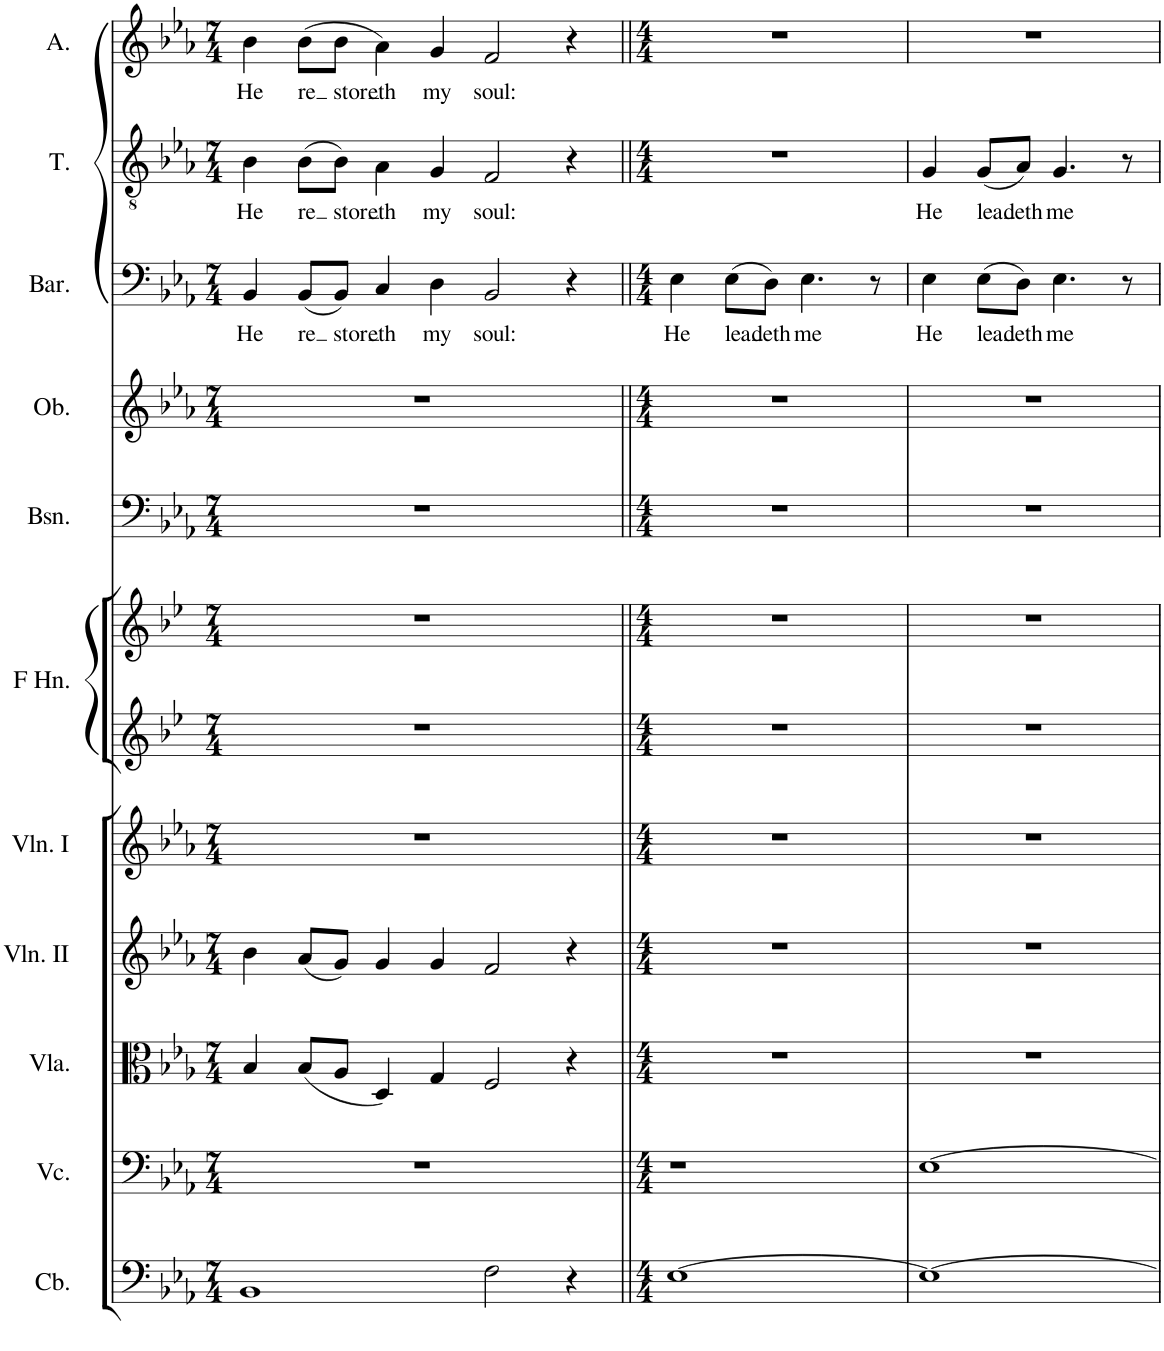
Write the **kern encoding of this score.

**kern	**kern	**kern	**kern	**kern	**kern	**kern	**kern	**kern	**kern	**text	**kern	**text	**kern	**text
*part11	*part10	*part9	*part8	*part7	*part6	*part6	*part5	*part4	*part3	*part3	*part2	*part2	*part1	*part1
*staff12	*staff11	*staff10	*staff9	*staff8	*staff7	*staff6	*staff5	*staff4	*staff3	*staff3	*staff2	*staff2	*staff1	*staff1
*I"Contrabasses	*I"Violoncellos	*I"Violas	*I"Violins II	*I"Violins I	*I"Horns in F	*	*I"Bassoons	*I"Oboes	*I"Baritone	*	*I"Tenor	*	*I"Alto	*
*I'Cb.	*I'Vc.	*I'Vla.	*I'Vln. II	*I'Vln. I	*	*	*I'Bsn.	*I'Ob.	*I'Bar.	*	*I'T.	*	*I'A.	*
!!LO:PB:g=z
*clefF4	*clefF4	*clefC3	*clefG2	*clefG2	*clefG2	*clefG2	*clefF4	*clefG2	*clefF4	*	*clefGv2	*	*clefG2	*
*Trd7c12	*	*	*	*	*Trd4c7	*Trd4c7	*	*	*	*	*	*	*	*
*k[b-e-a-]	*k[b-e-a-]	*k[b-e-a-]	*k[b-e-a-]	*k[b-e-a-]	*k[b-e-]	*k[b-e-]	*k[b-e-a-]	*k[b-e-a-]	*k[b-e-a-]	*	*k[b-e-a-]	*	*k[b-e-a-]	*
*M7/4	*M7/4	*M7/4	*M7/4	*M7/4	*M7/4	*M7/4	*M7/4	*M7/4	*M7/4	*	*M7/4	*	*M7/4	*
=24	=24	=24	=24	=24	=24	=24	=24	=24	=24	=24	=24	=24	=24	=24
!	!	!	!	!	!	!	!	!	!	!LO:LY:b	!	!LO:LY:b	!	!LO:LY:b
1BB-	1..r	4B-/	4b-\	1..r	1..r	1..r	1..r	1..r	4BB-/	He	4B-\	He	4b-\	He
!	!	!	!	!	!	!	!	!	!	!LO:LY:b	!	!LO:LY:b	!	!LO:LY:b
.	.	(8B-/L	(8a-/L	.	.	.	.	.	(8BB-/L	re	(8B-\L	re	(8b-\L	re
!	!	!	!	!	!	!	!	!	!	!LO:LY:b	!	!LO:LY:b	!	!LO:LY:b
.	.	8A-/J	8g/J)	.	.	.	.	.	8BB-/J)	stor	8B-\J)	stor	8b-\J	stor
!	!	!	!	!	!	!	!	!	!	!LO:LY:b	!	!LO:LY:b	!	!LO:LY:b
.	.	4D/)	4g/	.	.	.	.	.	4C/	eth	4A-\	eth	4a-\)	eth
!	!	!	!	!	!	!	!	!	!	!LO:LY:b	!	!LO:LY:b	!	!LO:LY:b
.	.	4G/	4g/	.	.	.	.	.	4D\	my	4G/	my	4g/	my
!	!	!	!	!	!	!	!	!	!	!LO:LY:b	!	!LO:LY:b	!	!LO:LY:b
2F\	.	2F/	2f/	.	.	.	.	.	2BB-/	soul:	2F/	soul:	2f/	soul:
4r	.	4r	4r	.	.	.	.	.	4r	.	4r	.	4r	.
=25||	=25||	=25||	=25||	=25||	=25||	=25||	=25||	=25||	=25||	=25||	=25||	=25||	=25||	=25||
*M4/4	*M4/4	*M4/4	*M4/4	*M4/4	*M4/4	*M4/4	*M4/4	*M4/4	*M4/4	*	*M4/4	*	*M4/4	*
!	!	!	!	!	!	!	!	!	!	!LO:LY:b	!	!	!	!
[1E-	1r	1r	1r	1r	1r	1r	1r	1r	4E-\	He	1r	.	1r	.
!	!	!	!	!	!	!	!	!	!	!LO:LY:b	!	!	!	!
.	.	.	.	.	.	.	.	.	(8E-\L	lea	.	.	.	.
!	!	!	!	!	!	!	!	!	!	!LO:LY:b	!	!	!	!
.	.	.	.	.	.	.	.	.	8D\J)	deth	.	.	.	.
!	!	!	!	!	!	!	!	!	!	!LO:LY:b	!	!	!	!
.	.	.	.	.	.	.	.	.	4.E-\	me	.	.	.	.
.	.	.	.	.	.	.	.	.	8r	.	.	.	.	.
=26	=26	=26	=26	=26	=26	=26	=26	=26	=26	=26	=26	=26	=26	=26
!	!	!	!	!	!	!	!	!	!	!LO:LY:b	!	!LO:LY:b	!	!
1E-_	[1E-	1r	1r	1r	1r	1r	1r	1r	4E-\	He	4G/	He	1r	.
!	!	!	!	!	!	!	!	!	!	!LO:LY:b	!	!LO:LY:b	!	!
.	.	.	.	.	.	.	.	.	(8E-\L	lea	(8G/L	lea	.	.
!	!	!	!	!	!	!	!	!	!	!LO:LY:b	!	!LO:LY:b	!	!
.	.	.	.	.	.	.	.	.	8D\J)	deth	8A-/J)	deth	.	.
!	!	!	!	!	!	!	!	!	!	!LO:LY:b	!	!LO:LY:b	!	!
.	.	.	.	.	.	.	.	.	4.E-\	me	4.G/	me	.	.
.	.	.	.	.	.	.	.	.	8r	.	8r	.	.	.
=	=	=	=	=	=	=	=	=	=	=	=	=	=	=
*-	*-	*-	*-	*-	*-	*-	*-	*-	*-	*-	*-	*-	*-	*-
